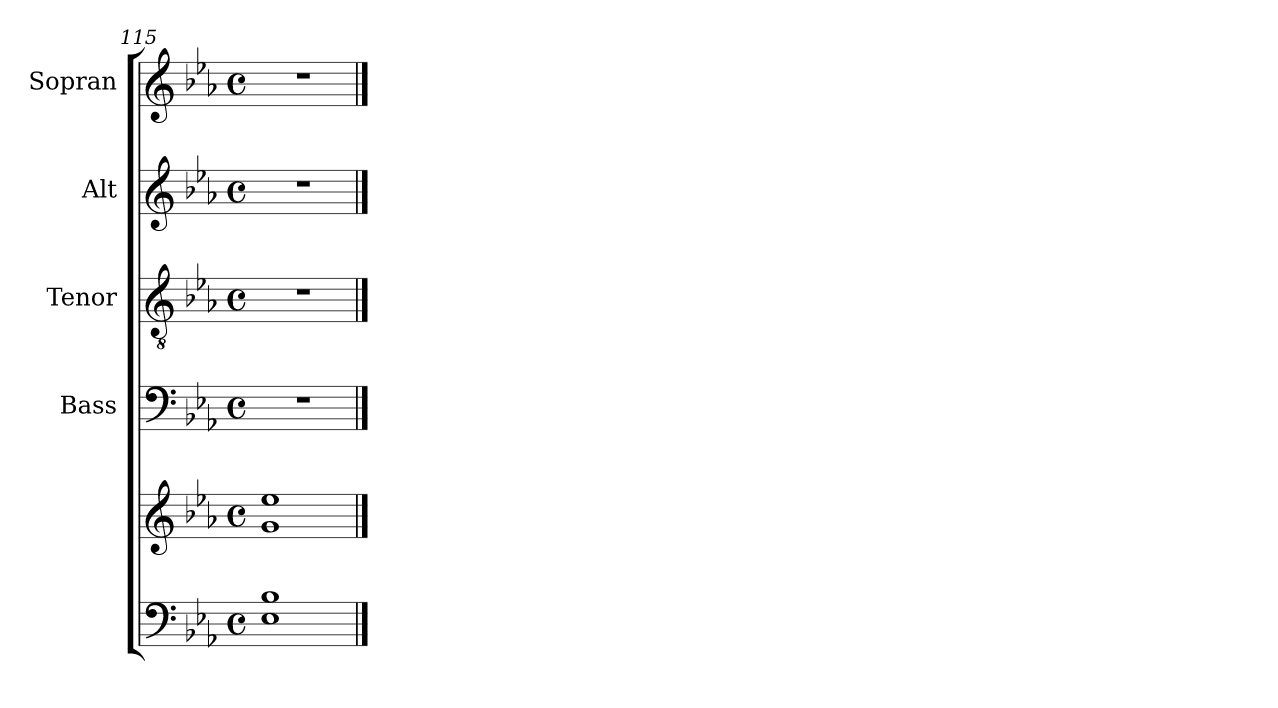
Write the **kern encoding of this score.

**kern	**kern	**kern	**kern	**kern	**kern
*part5	*part5	*part4	*part3	*part2	*part1
*staff6	*staff5	*staff4	*staff3	*staff2	*staff1
*	*	*I"Bass	*I"Tenor	*I"Alt	*I"Sopran
*	*	*I'B.	*I'T.	*I'A.	*I'S.
*clefF4	*clefG2	*clefF4	*clefGv2	*clefG2	*clefG2
*k[b-e-a-]	*k[b-e-a-]	*k[b-e-a-]	*k[b-e-a-]	*k[b-e-a-]	*k[b-e-a-]
*E-:	*E-:	*E-:	*E-:	*E-:	*E-:
*M4/4	*M4/4	*M4/4	*M4/4	*M4/4	*M4/4
*met(c)	*met(c)	*met(c)	*met(c)	*met(c)	*met(c)
=115	=115	=115	=115	=115	=115
*^	*	*	*	*	*
1B-	1E-	1g 1ee-	1r	1r	1r	1r
*v	*v	*	*	*	*	*
==	==	==	==	==	==
*-	*-	*-	*-	*-	*-
